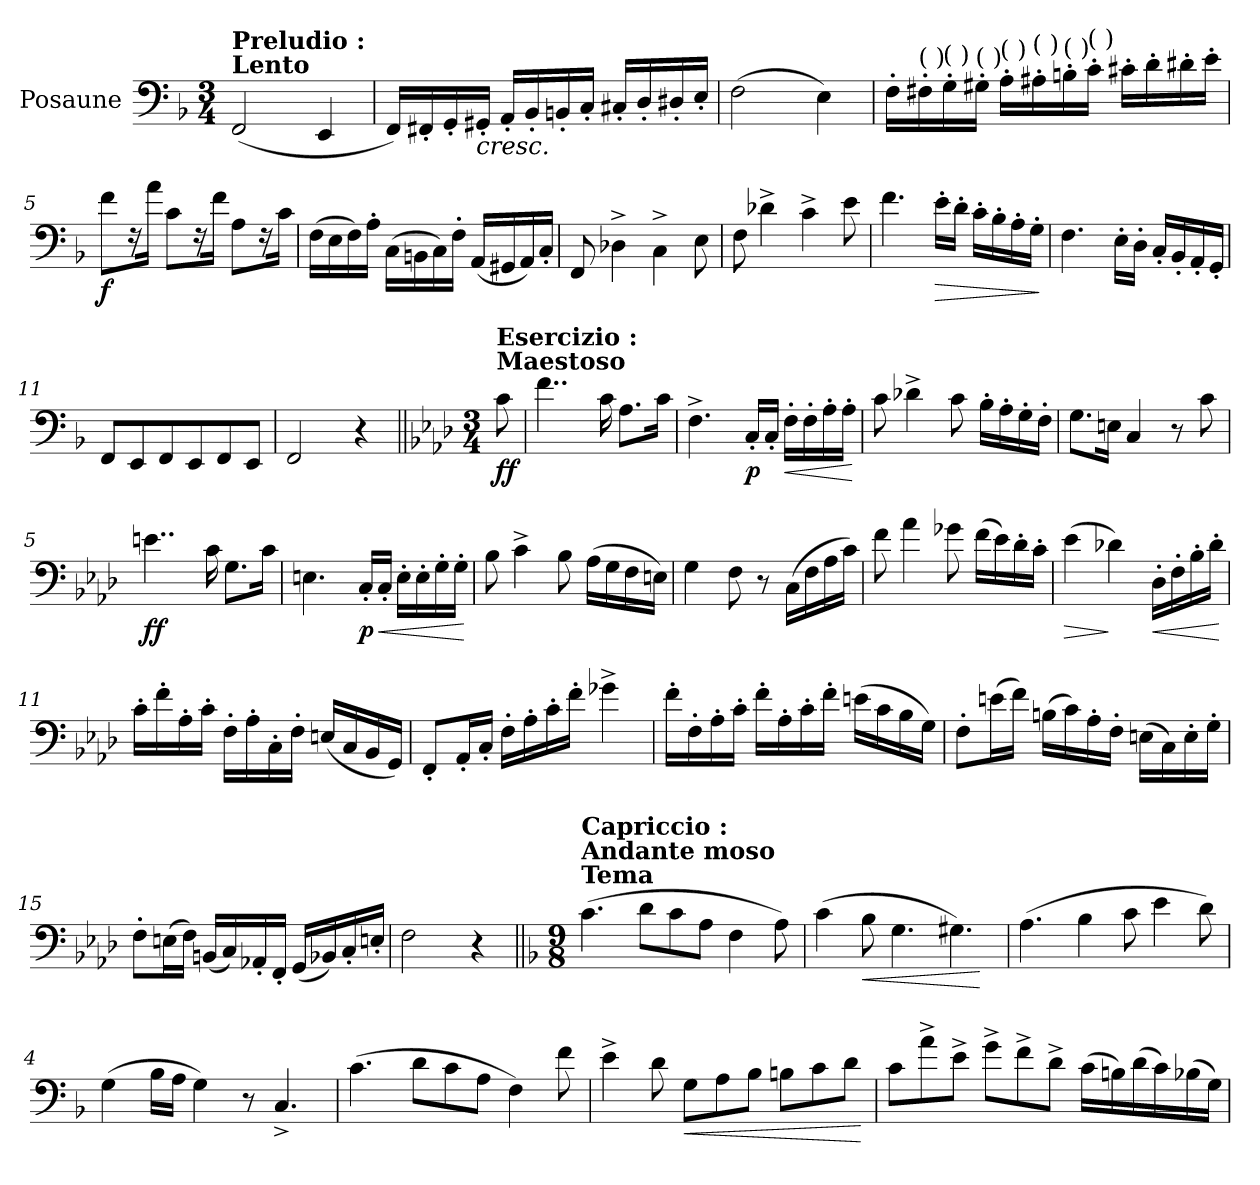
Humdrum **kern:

**kern	**dynam
*part1	*part1
*staff1	*staff1
*I"Posaune	*
*I'Psn.	*
*clefF4	*
*k[b-]	*
*M3/4	*
*MM76	*
=1	=1
!LO:TX:B:t=Lento	!
!LO:TX:B:t=Preludio &colon;	!
(<2FF/	.
4EE/	.
=2	=2
16FF/LL)	.
16FF#X'/	.
16GG'/	.
!LO:TX:b:i:t=cresc.	!
16GG#X'/JJ	.
16AA'/LL	.
16BB-'/	.
16BBn'/	.
16C'/JJ	.
16C#X'/LL	.
16D'/	.
16D#X'/	.
16E'/JJ	.
=3	=3
(>2F\	.
4E\)	.
!!LO:LB:g=z
=4	=4
16F'\LL	.
!LO:TX:a:t=( )	!
16F#X'\	.
!LO:TX:a:t=( )	!
16G'\	.
!LO:TX:a:t=( )	!
16G#X'\JJ	.
!LO:TX:a:t=( )	!
16A'\LL	.
!LO:TX:a:t=( )	!
16A#X'\	.
!LO:TX:a:t=( )	!
16Bn'\	.
!LO:TX:a:t=( )	!
16c'\JJ	.
16c#X'\LL	.
16d'\	.
16d#X'\	.
16e'\JJ	.
=5	=5
!	!LO:DY:b
8f\L	f
16rF	.
16a\Jk	.
8c\L	.
16rF	.
16f\Jk	.
8A\L	.
16rF	.
16c\Jk	.
!!LO:LB:g=z
=6	=6
(>16F\LL	.
16E\	.
16F\)	.
16A'\JJ	.
(>16C\LL	.
16BBn\	.
16C\)	.
16F'\JJ	.
(<16AA/LL	.
16GG#X/	.
16AA/)	.
16C'/JJ	.
=7	=7
8FF/	.
4D-X^\	.
4C^\	.
8E\	.
=8	=8
8F\	.
4d-X^\	.
4c^\	.
8e\	.
!!LO:LB:g=z
=9	=9
4.f\	.
!	!LO:HP:b
16e'\LL	>
16d'\JJ	.
16c'\LL	.
16B-'\	.
16A'\	.
16G'\JJ	.
.	]
=10	=10
4.F\	.
16E'\LL	.
16D'\JJ	.
16C'/LL	.
16BB-'/	.
16AA'/	.
16GG'/JJ	.
=11	=11
8FF/L	.
8EE/	.
8FF/	.
8EE/	.
8FF/	.
8EE/J	.
=12	=12
2FF/	.
4r	.
!!LO:LB:g=z
=||	=||
*k[b-e-a-d-]	*
*M3/4	*
*MM108	*
!LO:TX:B:t=Maestoso	!
!LO:TX:B:t=Esercizio &colon;	!
!	!LO:DY:b
8c\	ff
=1	=1
4..f\	.
16c\	.
8.A-\L	.
16c\Jk	.
=2	=2
4.F^\	.
!	!LO:DY:b
16C'/LL	p
16C'/JJ	.
!	!LO:HP:b
16F'\LL	<
16F'\	.
16A-'\	.
16A-'\JJ	.
.	[
=3	=3
8c\	.
4d-X^\	.
8c\	.
16B-'\LL	.
16A-'\	.
16G'\	.
16F'\JJ	.
=4	=4
8.G\L	.
16En\Jk	.
4C/	.
8r	.
8c\	.
!!LO:LB:g=z
=5	=5
!	!LO:DY:b
4..en\	ff
16c\	.
8.G\L	.
16c\Jk	.
=6	=6
4.En\	.
!	!LO:DY:b
16C'/LL	p
!	!LO:HP:b
16C'/JJ	<
16E'\LL	.
16E'\	.
16G'\	.
16G'\JJ	.
.	[
=7	=7
8B-\	.
4c^\	.
8B-\	.
(>16A-\LL	.
16G\	.
16F\	.
16En\JJ)	.
=8	=8
4G\	.
8F\	.
8r	.
(>16C\LL	.
16F\	.
16A-\	.
16c\JJ)	.
!!LO:LB:g=z
=9	=9
8f\	.
4a-\	.
8g-X\	.
(>16f\LL	.
16e-\)	.
16d-'\	.
16c'\JJ	.
=10	=10
!	!LO:HP:b
(>4e-\	>
4d-X\)	]
!	!LO:HP:b
16D-'\LL	<
16F'\	.
16B-'\	.
16d-'\JJ	.
.	[
=11	=11
16c'\LL	.
16f'\	.
16A-'\	.
16c'\JJ	.
16F'\LL	.
16A-'\	.
16C'\	.
16F'\JJ	.
(<16En/LL	.
16C/	.
16BB-/	.
16GG/JJ)	.
=12	=12
8FF'/L	.
16AA-'/L	.
16C'/JJ	.
16F'\LL	.
16A-'\	.
16c'\	.
16f'\JJ	.
4g-X^\	.
!!LO:LB:g=z
=13	=13
16f'\LL	.
16F'\	.
16A-'\	.
16c'\JJ	.
16f'\LL	.
16A-'\	.
16c'\	.
16f'\JJ	.
(>16en\LL	.
16c\	.
16B-\	.
16G\JJ)	.
=14	=14
8F'\L	.
(>16en\L	.
16f\JJ)	.
(>16Bn\LL	.
16c\)	.
16A-'\	.
16F'\JJ	.
(>16En\LL	.
16C\)	.
16E'\	.
16G'\JJ	.
=15	=15
8F'\L	.
(>16En\L	.
16F\JJ)	.
(<16BBn/LL	.
16C/)	.
16AA-X'/	.
16FF'/JJ	.
(<16GG/LL	.
16BB-X/)	.
16C'/	.
16En'/JJ	.
=16	=16
2F\	.
4r	.
!!LO:LB:g=z
=1||	=1||
*k[b-]	*
*M9/8	*
*MM117	*
!LO:TX:B:t=Tema	!
!LO:TX:B:t=Andante moso	!
!LO:TX:B:t=Capriccio &colon;	!
(>4.c\	.
8d\L	.
8c\	.
8A\J	.
4F\	.
8A\)	.
=2	=2
(>4c\	.
!	!LO:HP:b
8B-\	<
4.G\	.
4.G#X\)	.
.	[
=3	=3
(>4.A\	.
4B-\	.
8c\	.
4e\	.
8d\)	.
=4	=4
(>4G\	.
16B-\LL	.
16A\JJ	.
4G\)	.
8r	.
4.C^/	.
!!LO:LB:g=z
=5	=5
(>4.c\	.
8d\L	.
8c\	.
8A\J	.
4F\)	.
8f\	.
=6	=6
4e^\	.
8d\	.
!	!LO:HP:b
8G\L	<
8A\	.
8B-\J	.
8Bn\L	.
8c\	.
8d\J	.
.	[
=7	=7
8c\L	.
8a^\	.
8e^\J	.
8g^\L	.
8f^\	.
8d^\J	.
(>16c\LL	.
16Bn\)	.
(>16d\	.
16c\)	.
(>16B-X\	.
16G\JJ)	.
=	=
*-	*-
